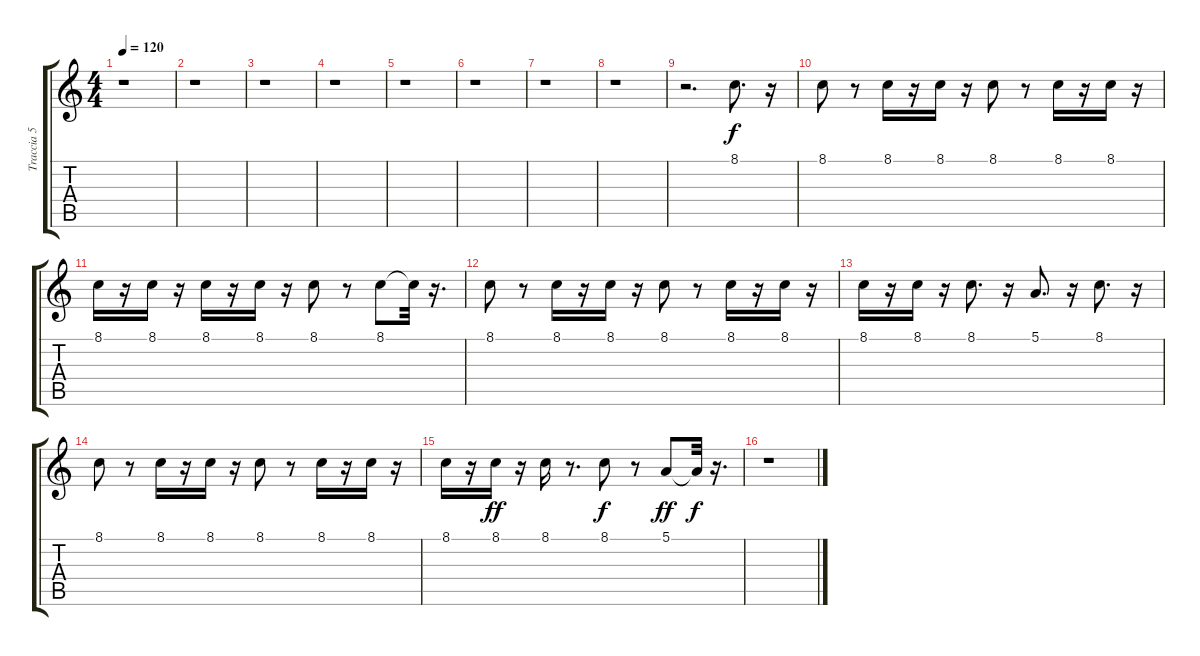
\track ("Traccia 5" "Traccia 5") {instrument electricpiano1}
\staff {score tabs}
\tuning (E4 B3 G3 D3 A2 E2) {hide}
\ts (4 4)
\tempo 120
\clef g2
\ks c
r.1{dy ff} |
r.1 |
r.1 |
r.1 |
r.1 |
r.1 |
r.1 |
r.1 |
r.2{d} 8.1.8{d dy f} r.16 |
8.1.8 r.8 8.1.16 r.16 8.1.16 r.16 8.1.8 r.8 8.1.16 r.16 8.1.16 r.16 |
8.1.16 r.16 8.1.16 r.16 8.1.16 r.16 8.1.16 r.16 8.1.8 r.8 8.1.8 8.1{t}.32 r.16{d} |
8.1.8 r.8 8.1.16 r.16 8.1.16 r.16 8.1.8 r.8 8.1.16 r.16 8.1.16 r.16 |
8.1.16 r.16 8.1.16 r.16 8.1.8{d} r.16 5.1.8{d} r.16 8.1.8{d} r.16 |
8.1.8 r.8 8.1.16 r.16 8.1.16 r.16 8.1.8 r.8 8.1.16 r.16 8.1.16 r.16 |
8.1.16 r.16 8.1.16{dy ff} r.16 8.1.16 r.8{d} 8.1.8{dy f} r.8 5.1.8{dy ff} 5.1{t}.32{dy f} r.16{d} |
r.1
